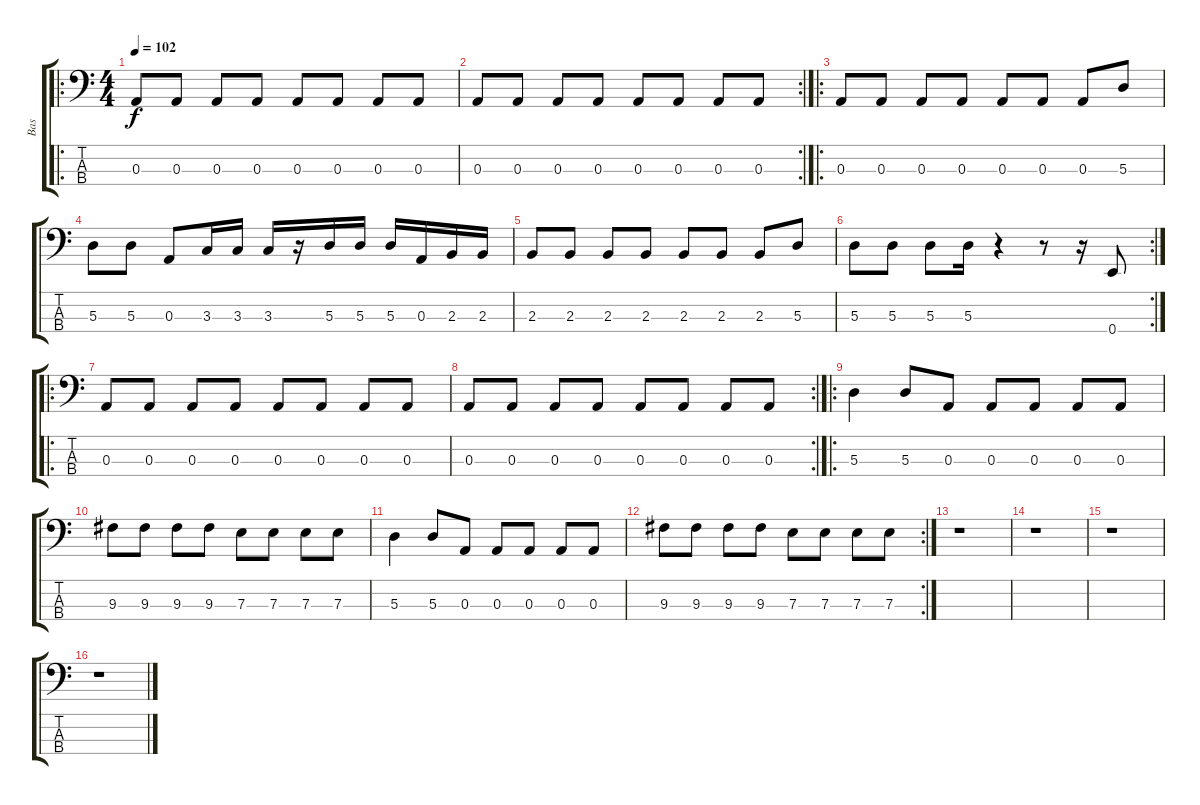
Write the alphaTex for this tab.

\track ("Bas" "Bas") {instrument electricbasspick}
\staff {score tabs}
\tuning (G2 D2 A1 E1) {hide}
\ro
\ts (4 4)
\tempo 102
\clef f4
\ks c
0.3.8{dy f} 0.3.8 0.3.8 0.3.8 0.3.8 0.3.8 0.3.8 0.3.8 |
\rc 2
0.3.8 0.3.8 0.3.8 0.3.8 0.3.8 0.3.8 0.3.8 0.3.8 |
\ro
0.3.8 0.3.8 0.3.8 0.3.8 0.3.8 0.3.8 0.3.8 5.3.8 |
5.3.8 5.3.8 0.3.8 3.3.16 3.3.16 3.3.16 r.16 5.3.16 5.3.16 5.3.16 0.3.16 2.3.16 2.3.16 |
2.3.8 2.3.8 2.3.8 2.3.8 2.3.8 2.3.8 2.3.8 5.3.8 |
\rc 2
5.3.8 5.3.8 5.3.8 5.3.16 r.4 r.8 r.16 0.4.8 |
\ro
0.3.8 0.3.8 0.3.8 0.3.8 0.3.8 0.3.8 0.3.8 0.3.8 |
\rc 2
0.3.8 0.3.8 0.3.8 0.3.8 0.3.8 0.3.8 0.3.8 0.3.8 |
\ro
5.3.4 5.3.8 0.3.8 0.3.8 0.3.8 0.3.8 0.3.8 |
9.3.8 9.3.8 9.3.8 9.3.8 7.3.8 7.3.8 7.3.8 7.3.8 |
5.3.4 5.3.8 0.3.8 0.3.8 0.3.8 0.3.8 0.3.8 |
\rc 2
9.3.8 9.3.8 9.3.8 9.3.8 7.3.8 7.3.8 7.3.8 7.3.8 |
r.1 |
r.1 |
r.1 |
r.1
